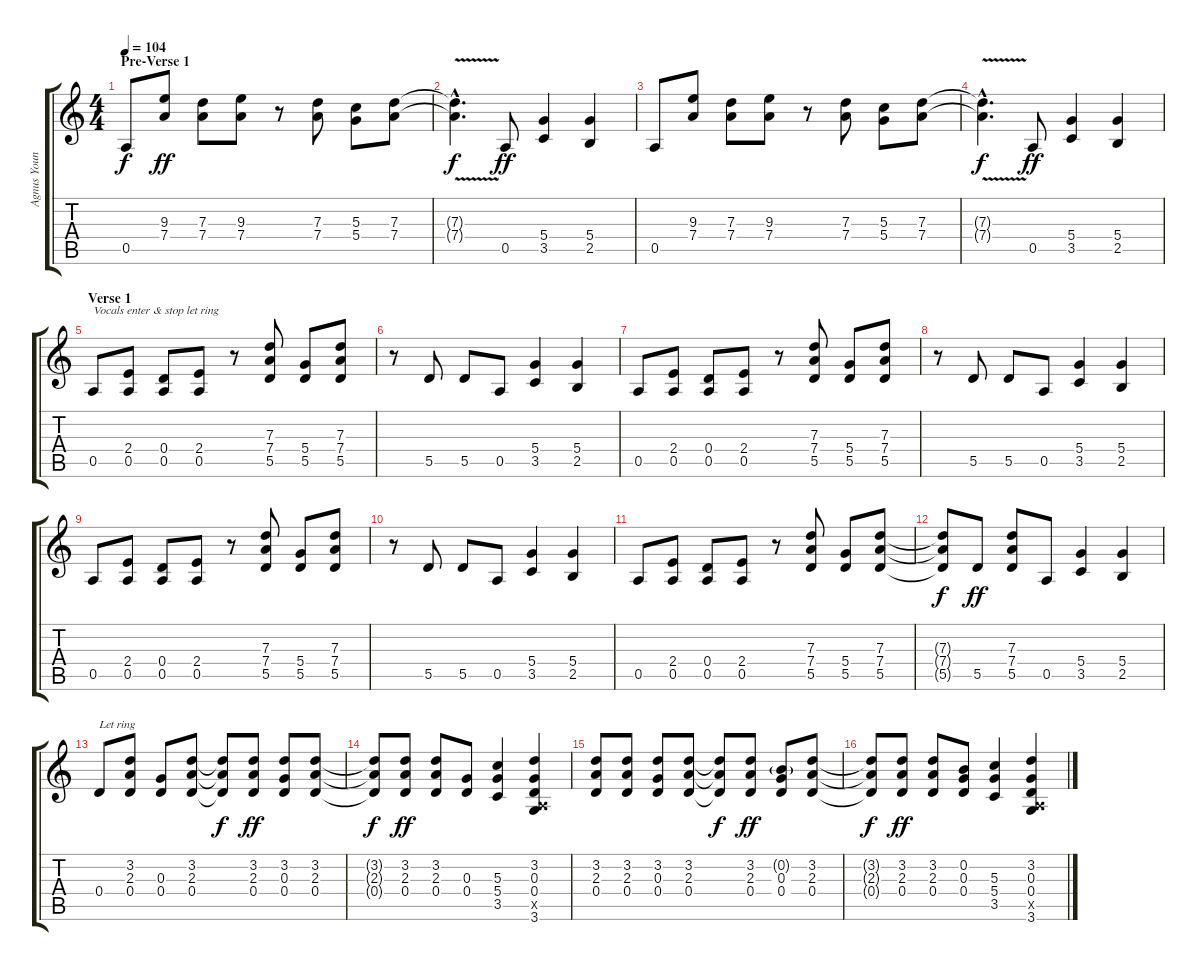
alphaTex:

\track ("Agnus Young" "Agnus Youn") {instrument overdrivenguitar}
\staff {score tabs}
\tuning (E4 B3 G3 D3 A2 E2) {hide}
\ts (4 4)
\section ("" "Pre-Verse 1")
\tempo 104
\clef g2
\ks c
0.5{t}.8{dy f} (9.3 7.4).8{dy ff} (7.3 7.4).8 (9.3 7.4).8 r.8 (7.3 7.4).8 (5.3 5.4).8 (7.3 7.4).8 |
(7.3{v hac t} 7.4{v hac t}).4{d dy f} 0.5.8{dy ff} (5.4 3.5).4 (5.4 2.5).4 |
0.5.8 (9.3 7.4).8 (7.3 7.4).8 (9.3 7.4).8 r.8 (7.3 7.4).8 (5.3 5.4).8 (7.3 7.4).8 |
(7.3{v hac t} 7.4{v hac t}).4{d dy f} 0.5.8{dy ff} (5.4 3.5).4 (5.4 2.5).4 |
\section ("" "Verse 1")
0.5.8{txt "Vocals enter & stop let ring"} (2.4 0.5).8 (0.4 0.5).8 (2.4 0.5).8 r.8 (7.3 7.4 5.5).8 (5.4 5.5).8 (7.3 7.4 5.5).8 |
r.8 5.5.8 5.5.8 0.5.8 (5.4 3.5).4 (5.4 2.5).4 |
0.5.8 (2.4 0.5).8 (0.4 0.5).8 (2.4 0.5).8 r.8 (7.3 7.4 5.5).8 (5.4 5.5).8 (7.3 7.4 5.5).8 |
r.8 5.5.8 5.5.8 0.5.8 (5.4 3.5).4 (5.4 2.5).4 |
0.5.8 (2.4 0.5).8 (0.4 0.5).8 (2.4 0.5).8 r.8 (7.3 7.4 5.5).8 (5.4 5.5).8 (7.3 7.4 5.5).8 |
r.8 5.5.8 5.5.8 0.5.8 (5.4 3.5).4 (5.4 2.5).4 |
0.5.8 (2.4 0.5).8 (0.4 0.5).8 (2.4 0.5).8 r.8 (7.3 7.4 5.5).8 (5.4 5.5).8 (7.3 7.4 5.5).8 |
(7.3{t} 7.4{t} 5.5{t}).8{dy f} 5.5.8{dy ff} (7.3 7.4 5.5).8 0.5.8 (5.4 3.5).4 (5.4 2.5).4 |
0.4.8{txt "Let ring"} (3.2 2.3 0.4).8 (0.3 0.4).8 (3.2 2.3 0.4).8 (3.2{t} 2.3{t} 0.4{t}).8{dy f} (3.2 2.3 0.4).8{dy ff} (3.2 0.3 0.4).8 (3.2 2.3 0.4).8 |
(3.2{t} 2.3{t} 0.4{t}).8{dy f} (3.2 2.3 0.4).8{dy ff} (3.2 2.3 0.4).8 (0.3 0.4).8 (5.3 5.4 3.5).4 (3.2 0.3 0.4 0.5{x} 3.6).4 |
(3.2 2.3 0.4).8 (3.2 2.3 0.4).8 (3.2 0.3 0.4).8 (3.2 2.3 0.4).8 (3.2{t} 2.3{t} 0.4{t}).8{dy f} (3.2 2.3 0.4).8{dy ff} (0.2{g} 0.3 0.4).8 (3.2 2.3 0.4).8 |
(3.2{t} 2.3{t} 0.4{t}).8{dy f} (3.2 2.3 0.4).8{dy ff} (3.2 2.3 0.4).8 (0.2 0.3 0.4).8 (5.3 5.4 3.5).4 (3.2 0.3 0.4 0.5{x} 3.6).4
